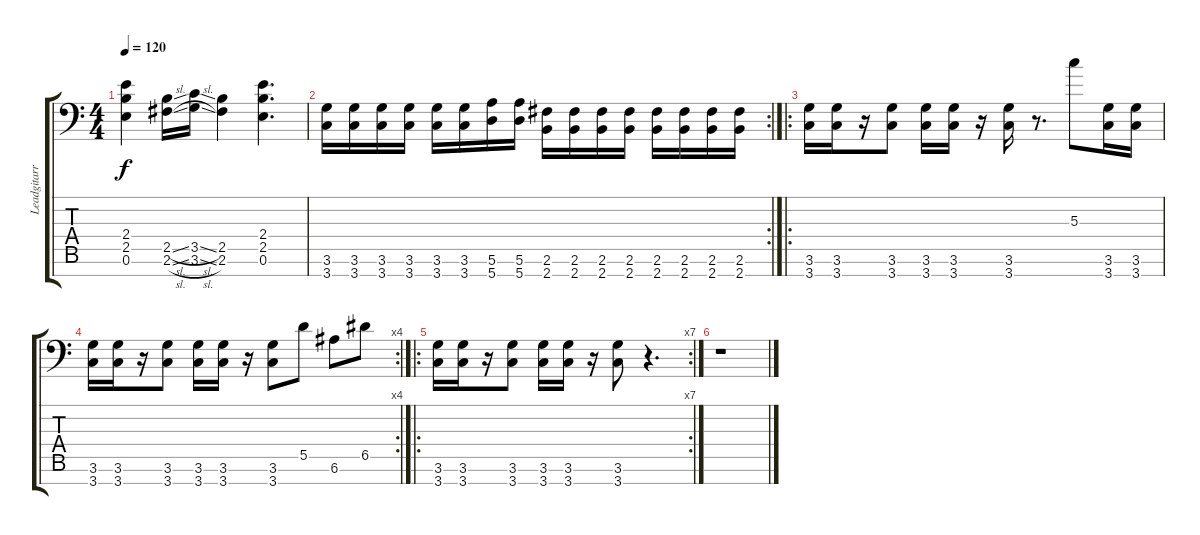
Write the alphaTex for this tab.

\track ("Leadgitarre" "Leadgitarr") {instrument overdrivenguitar}
\staff {score tabs}
\tuning (E4 B3 G3 D3 A2 E2 A1) {hide}
\ts (4 4)
\tempo 120
\clef f4
\ks c
(2.4 2.5 0.6).4{dy f} (2.5{sl} 2.6{sl}).16 (3.5{sl} 3.6{sl}).16 (2.5 2.6).4 (2.4 2.5 0.6).4{d} |
\rc 2
(3.6 3.7).16 (3.6 3.7).16 (3.6 3.7).16 (3.6 3.7).16 (3.6 3.7).16 (3.6 3.7).16 (5.6 5.7).16 (5.6 5.7).16 (2.6 2.7).16 (2.6 2.7).16 (2.6 2.7).16 (2.6 2.7).16 (2.6 2.7).16 (2.6 2.7).16 (2.6 2.7).16 (2.6 2.7).16 |
\ro
(3.6 3.7).16 (3.6 3.7).16 r.16 (3.6 3.7).8 (3.6 3.7).16 (3.6 3.7).16 r.16 (3.6 3.7).16 r.8{d} 5.3.8 (3.6 3.7).16 (3.6 3.7).16 |
\rc 4
(3.6 3.7).16 (3.6 3.7).16 r.16 (3.6 3.7).8 (3.6 3.7).16 (3.6 3.7).16 r.16 (3.6 3.7).8 5.5.8 6.6.8 6.5.8 |
\ro
\rc 7
(3.6 3.7).16 (3.6 3.7).16 r.16 (3.6 3.7).8 (3.6 3.7).16 (3.6 3.7).16 r.16 (3.6 3.7).8 r.4{d} |
r.1
